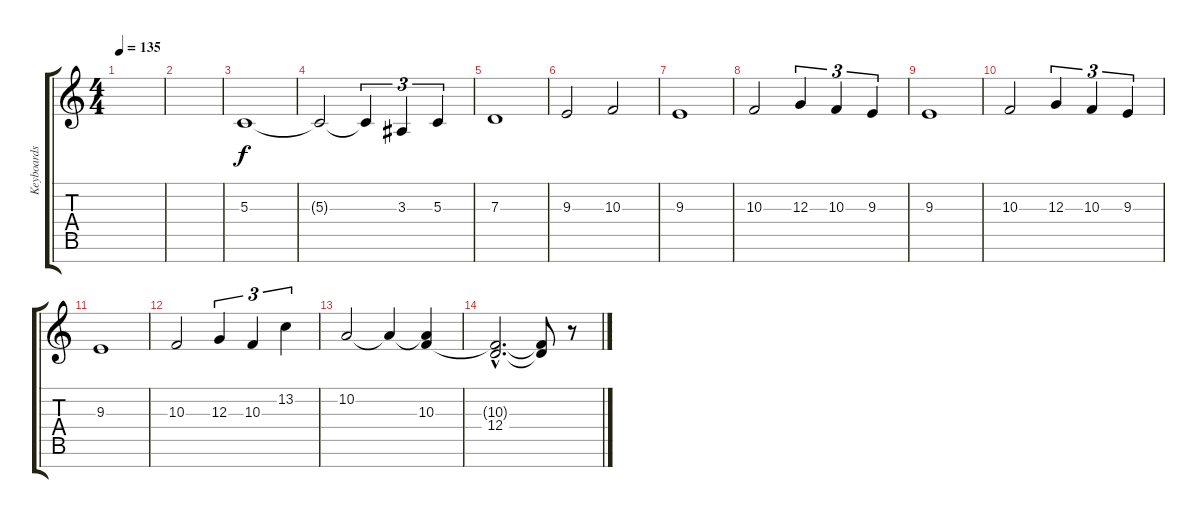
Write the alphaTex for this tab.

\track ("Keyboards" "Keyboards") {instrument stringensemble1}
\staff {score tabs}
\tuning (E4 B3 G3 D3 A2 E2 B1) {hide}
\ts (4 4)
\tempo 135
\clef g2
\ks c
|
|
5.3.1{volume 14 instrument stringensemble1} |
5.3{t}.2 5.3{t}.4{tu (3 2)} 3.3.4{tu (3 2)} 5.3.4{tu (3 2)} |
7.3.1 |
9.3.2 10.3.2 |
9.3.1 |
10.3.2 12.3.4{tu (3 2)} 10.3.4{tu (3 2)} 9.3.4{tu (3 2)} |
9.3.1 |
10.3.2 12.3.4{tu (3 2)} 10.3.4{tu (3 2)} 9.3.4{tu (3 2)} |
9.3.1 |
10.3.2 12.3.4{tu (3 2)} 10.3.4{tu (3 2)} 13.2.4{tu (3 2)} |
10.2.2 10.2{t}.4 (10.2{t} 10.3).4 |
(10.3{hac t} 12.4{hac}).2{d} (10.3{t} 12.4{t}).8 r.8
